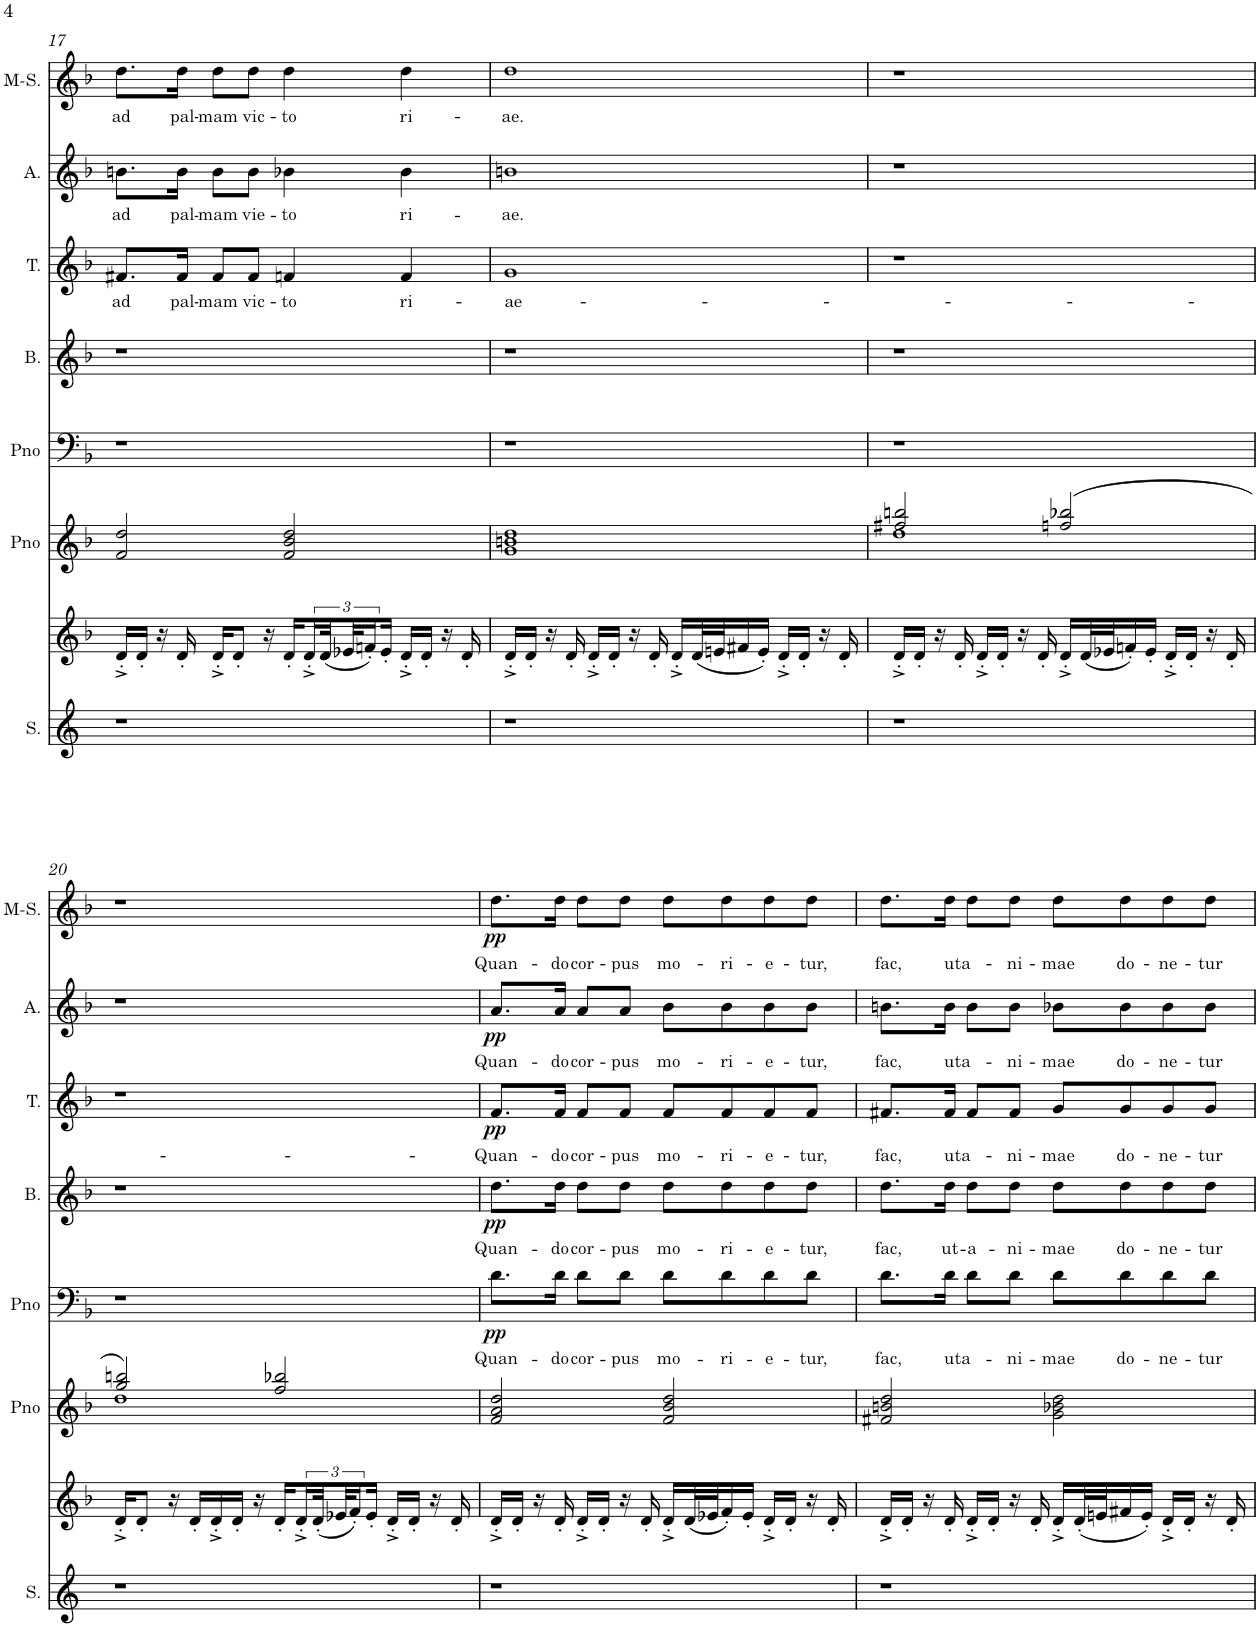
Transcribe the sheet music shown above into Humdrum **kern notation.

**kern	**kern	**kern	**kern	**text	**dynam	**kern	**text	**dynam	**kern	**text	**dynam	**kern	**text	**dynam	**kern	**text	**dynam
*part8	*part7	*part6	*part5	*part5	*part5	*part4	*part4	*part4	*part3	*part3	*part3	*part2	*part2	*part2	*part1	*part1	*part1
*staff8	*staff7	*staff6	*staff5	*staff5	*staff5	*staff4	*staff4	*staff4	*staff3	*staff3	*staff3	*staff2	*staff2	*staff2	*staff1	*staff1	*staff1
*I"Soprano	*I"Piano	*I"PIANO	*I"PIANO	*	*	*I"BASS	*	*	*I"TENOR	*	*	*I"ALTO	*	*	*I"Mezzo-soprano	*	*
*I'S.	*I'Pno	*I'Pno	*I'Pno	*	*	*I'B.	*	*	*I'T.	*	*	*I'A.	*	*	*I'M-S.	*	*
!!LO:PB:g=z
*clefG2	*clefG2	*clefG2	*clefF4	*	*	*clefG2	*	*	*clefG2	*	*	*clefG2	*	*	*clefG2	*	*
*k[]	*k[b-]	*k[b-]	*k[b-]	*	*	*k[b-]	*	*	*k[b-]	*	*	*k[b-]	*	*	*k[b-]	*	*
*	*	*M4/4	*M4/4	*	*	*M4/4	*	*	*M4/4	*	*	*M4/4	*	*	*M4/4	*	*
=17	=17	=17	=17	=17	=17	=17	=17	=17	=17	=17	=17	=17	=17	=17	=17	=17	=17
!	!	!	!	!	!	!	!	!	!	!LO:LY:b	!	!	!LO:LY:b	!	!	!LO:LY:b	!
1r	16d'^/LL	2f/ 2dd/	1r	.	.	1r	.	.	8.f#X/L	ad	.	8.bn\L	ad	.	8.dd\L	ad	.
.	16d'/JJ	.	.	.	.	.	.	.	.	.	.	.	.	.	.	.	.
.	16r	.	.	.	.	.	.	.	.	.	.	.	.	.	.	.	.
!	!	!	!	!	!	!	!	!	!	!LO:LY:b	!	!	!LO:LY:b	!	!	!LO:LY:b	!
.	16d'/	.	.	.	.	.	.	.	16f#/Jk	pal-	.	16b\Jk	pal-	.	16dd\Jk	pal-	.
!	!	!	!	!	!	!	!	!	!	!LO:LY:b	!	!	!LO:LY:b	!	!	!LO:LY:b	!
.	16d'^/KL	.	.	.	.	.	.	.	8f#/L	-mam	.	8b\L	-mam	.	8dd\L	-mam	.
.	8d'/J	.	.	.	.	.	.	.	.	.	.	.	.	.	.	.	.
!	!	!	!	!	!	!	!	!	!	!LO:LY:b	!	!	!LO:LY:b	!	!	!LO:LY:b	!
.	.	.	.	.	.	.	.	.	8f#/J	vic-	.	8b\J	vie-	.	8dd\J	vic-	.
.	16r	.	.	.	.	.	.	.	.	.	.	.	.	.	.	.	.
!	!	!	!	!	!	!	!	!	!	!LO:LY:b	!	!	!LO:LY:b	!	!	!LO:LY:b	!
.	16d'/LL	2f/ 2b-/ 2dd/	.	.	.	.	.	.	4fn/	-to	.	4b-X\	-to	.	4dd\	-to	.
.	24d'^/	.	.	.	.	.	.	.	.	.	.	.	.	.	.	.	.
.	(48d/L	.	.	.	.	.	.	.	.	.	.	.	.	.	.	.	.
.	48e-X/J	.	.	.	.	.	.	.	.	.	.	.	.	.	.	.	.
.	24fn'/)	.	.	.	.	.	.	.	.	.	.	.	.	.	.	.	.
.	16e-'/JJ	.	.	.	.	.	.	.	.	.	.	.	.	.	.	.	.
!	!	!	!	!	!	!	!	!	!	!LO:LY:b	!	!	!LO:LY:b	!	!	!LO:LY:b	!
.	16d'^/LL	.	.	.	.	.	.	.	4f/	ri-	.	4b-\	ri-	.	4dd\	ri-	.
.	16d'/JJ	.	.	.	.	.	.	.	.	.	.	.	.	.	.	.	.
.	16r	.	.	.	.	.	.	.	.	.	.	.	.	.	.	.	.
.	16d'/	.	.	.	.	.	.	.	.	.	.	.	.	.	.	.	.
=18	=18	=18	=18	=18	=18	=18	=18	=18	=18	=18	=18	=18	=18	=18	=18	=18	=18
!	!	!	!	!	!	!	!	!	!	!LO:LY:b	!	!	!LO:LY:b	!	!	!LO:LY:b	!
1r	16d'^/LL	1g 1bn 1dd	1r	.	.	1r	.	.	1g	-ae-	.	1bn	-ae.	.	1dd	-ae.	.
.	16d'/JJ	.	.	.	.	.	.	.	.	.	.	.	.	.	.	.	.
.	16r	.	.	.	.	.	.	.	.	.	.	.	.	.	.	.	.
.	16d'/	.	.	.	.	.	.	.	.	.	.	.	.	.	.	.	.
.	16d'^/LL	.	.	.	.	.	.	.	.	.	.	.	.	.	.	.	.
.	16d'/JJ	.	.	.	.	.	.	.	.	.	.	.	.	.	.	.	.
.	16r	.	.	.	.	.	.	.	.	.	.	.	.	.	.	.	.
.	16d'/	.	.	.	.	.	.	.	.	.	.	.	.	.	.	.	.
.	16d'^/LL	.	.	.	.	.	.	.	.	.	.	.	.	.	.	.	.
.	(32d/L	.	.	.	.	.	.	.	.	.	.	.	.	.	.	.	.
.	32en/J	.	.	.	.	.	.	.	.	.	.	.	.	.	.	.	.
.	16f#X/	.	.	.	.	.	.	.	.	.	.	.	.	.	.	.	.
.	16e'/JJ)	.	.	.	.	.	.	.	.	.	.	.	.	.	.	.	.
.	16d'^/LL	.	.	.	.	.	.	.	.	.	.	.	.	.	.	.	.
.	16d'/JJ	.	.	.	.	.	.	.	.	.	.	.	.	.	.	.	.
.	16r	.	.	.	.	.	.	.	.	.	.	.	.	.	.	.	.
.	16d'/	.	.	.	.	.	.	.	.	.	.	.	.	.	.	.	.
=19	=19	=19	=19	=19	=19	=19	=19	=19	=19	=19	=19	=19	=19	=19	=19	=19	=19
*	*	*^	*	*	*	*	*	*	*	*	*	*	*	*	*	*	*
1r	16d'^/LL	2ff#X/ 2bbn/	1dd	1r	.	.	1r	.	.	1r	.	.	1r	.	.	1r	.	.
.	16d'/JJ	.	.	.	.	.	.	.	.	.	.	.	.	.	.	.	.	.
.	16r	.	.	.	.	.	.	.	.	.	.	.	.	.	.	.	.	.
.	16d'/	.	.	.	.	.	.	.	.	.	.	.	.	.	.	.	.	.
.	16d'^/LL	.	.	.	.	.	.	.	.	.	.	.	.	.	.	.	.	.
.	16d'/JJ	.	.	.	.	.	.	.	.	.	.	.	.	.	.	.	.	.
.	16r	.	.	.	.	.	.	.	.	.	.	.	.	.	.	.	.	.
.	16d'/	.	.	.	.	.	.	.	.	.	.	.	.	.	.	.	.	.
.	16d'^/LL	(2ffn/ 2bb-X/	.	.	.	.	.	.	.	.	.	.	.	.	.	.	.	.
.	(32d/L	.	.	.	.	.	.	.	.	.	.	.	.	.	.	.	.	.
.	32e-X/J	.	.	.	.	.	.	.	.	.	.	.	.	.	.	.	.	.
.	16fn'/)	.	.	.	.	.	.	.	.	.	.	.	.	.	.	.	.	.
.	16e-'/JJ	.	.	.	.	.	.	.	.	.	.	.	.	.	.	.	.	.
.	16d'^/LL	.	.	.	.	.	.	.	.	.	.	.	.	.	.	.	.	.
.	16d'/JJ	.	.	.	.	.	.	.	.	.	.	.	.	.	.	.	.	.
.	16r	.	.	.	.	.	.	.	.	.	.	.	.	.	.	.	.	.
.	16d'/	.	.	.	.	.	.	.	.	.	.	.	.	.	.	.	.	.
!!LO:LB:g=z
=20	=20	=20	=20	=20	=20	=20	=20	=20	=20	=20	=20	=20	=20	=20	=20	=20	=20	=20
1r	16d'^/KL	2gg/ 2bbn/)	1dd	1r	.	.	1r	.	.	1r	.	.	1r	.	.	1r	.	.
.	8d'/J	.	.	.	.	.	.	.	.	.	.	.	.	.	.	.	.	.
.	16r	.	.	.	.	.	.	.	.	.	.	.	.	.	.	.	.	.
.	16d'/LL	.	.	.	.	.	.	.	.	.	.	.	.	.	.	.	.	.
.	16d'^/	.	.	.	.	.	.	.	.	.	.	.	.	.	.	.	.	.
.	16d'/JJ	.	.	.	.	.	.	.	.	.	.	.	.	.	.	.	.	.
.	16r	.	.	.	.	.	.	.	.	.	.	.	.	.	.	.	.	.
.	16d'/LL	2ff/ 2bb-X/	.	.	.	.	.	.	.	.	.	.	.	.	.	.	.	.
.	24d'^/	.	.	.	.	.	.	.	.	.	.	.	.	.	.	.	.	.
.	(48d'/L	.	.	.	.	.	.	.	.	.	.	.	.	.	.	.	.	.
.	48e-X/J	.	.	.	.	.	.	.	.	.	.	.	.	.	.	.	.	.
.	24f'/)	.	.	.	.	.	.	.	.	.	.	.	.	.	.	.	.	.
.	16e-'/JJ	.	.	.	.	.	.	.	.	.	.	.	.	.	.	.	.	.
.	16d'^/LL	.	.	.	.	.	.	.	.	.	.	.	.	.	.	.	.	.
.	16d'/JJ	.	.	.	.	.	.	.	.	.	.	.	.	.	.	.	.	.
.	16r	.	.	.	.	.	.	.	.	.	.	.	.	.	.	.	.	.
.	16d'/	.	.	.	.	.	.	.	.	.	.	.	.	.	.	.	.	.
*	*	*v	*v	*	*	*	*	*	*	*	*	*	*	*	*	*	*	*
=21	=21	=21	=21	=21	=21	=21	=21	=21	=21	=21	=21	=21	=21	=21	=21	=21	=21
!	!	!	!	!LO:LY:b	!LO:DY:b	!	!LO:LY:b	!LO:DY:b	!	!LO:LY:b	!LO:DY:b	!	!LO:LY:b	!LO:DY:b	!	!LO:LY:b	!LO:DY:b
1r	16d'^/LL	2f/ 2a/ 2dd/	8.d\L	Quan-	pp	8.dd\L	Quan-	pp	8.f/L	-Quan-	pp	8.a/L	Quan-	pp	8.dd\L	Quan-	pp
.	16d'/JJ	.	.	.	.	.	.	.	.	.	.	.	.	.	.	.	.
.	16r	.	.	.	.	.	.	.	.	.	.	.	.	.	.	.	.
!	!	!	!	!LO:LY:b	!	!	!LO:LY:b	!	!	!LO:LY:b	!	!	!LO:LY:b	!	!	!LO:LY:b	!
.	16d'/	.	16d\Jk	-do	.	16dd\Jk	-do	.	16f/Jk	-do	.	16a/Jk	-do	.	16dd\Jk	-do	.
!	!	!	!	!LO:LY:b	!	!	!LO:LY:b	!	!	!LO:LY:b	!	!	!LO:LY:b	!	!	!LO:LY:b	!
.	16d'^/LL	.	8d\L	cor-	.	8dd\L	cor-	.	8f/L	cor-	.	8a/L	cor-	.	8dd\L	cor-	.
.	16d'/JJ	.	.	.	.	.	.	.	.	.	.	.	.	.	.	.	.
!	!	!	!	!LO:LY:b	!	!	!LO:LY:b	!	!	!LO:LY:b	!	!	!LO:LY:b	!	!	!LO:LY:b	!
.	16r	.	8d\J	-pus	.	8dd\J	-pus	.	8f/J	-pus	.	8a/J	-pus	.	8dd\J	-pus	.
.	16d'/	.	.	.	.	.	.	.	.	.	.	.	.	.	.	.	.
!	!	!	!	!LO:LY:b	!	!	!LO:LY:b	!	!	!LO:LY:b	!	!	!LO:LY:b	!	!	!LO:LY:b	!
.	16d'^/LL	2f/ 2b-/ 2dd/	8d\L	mo-	.	8dd\L	mo-	.	8f/L	mo-	.	8b-\L	mo-	.	8dd\L	mo-	.
.	(32d/L	.	.	.	.	.	.	.	.	.	.	.	.	.	.	.	.
.	32e-X/J	.	.	.	.	.	.	.	.	.	.	.	.	.	.	.	.
!	!	!	!	!LO:LY:b	!	!	!LO:LY:b	!	!	!LO:LY:b	!	!	!LO:LY:b	!	!	!LO:LY:b	!
.	16f'/)	.	8d\	-ri-	.	8dd\	-ri-	.	8f/	-ri-	.	8b-\	-ri-	.	8dd\	-ri-	.
.	16e-'/JJ	.	.	.	.	.	.	.	.	.	.	.	.	.	.	.	.
!	!	!	!	!LO:LY:b	!	!	!LO:LY:b	!	!	!LO:LY:b	!	!	!LO:LY:b	!	!	!LO:LY:b	!
.	16d'^/LL	.	8d\	-e-	.	8dd\	-e-	.	8f/	-e-	.	8b-\	-e-	.	8dd\	-e-	.
.	16d'/JJ	.	.	.	.	.	.	.	.	.	.	.	.	.	.	.	.
!	!	!	!	!LO:LY:b	!	!	!LO:LY:b	!	!	!LO:LY:b	!	!	!LO:LY:b	!	!	!LO:LY:b	!
.	16r	.	8d\J	-tur,	.	8dd\J	-tur,	.	8f/J	-tur,	.	8b-\J	-tur,	.	8dd\J	-tur,	.
.	16d'/	.	.	.	.	.	.	.	.	.	.	.	.	.	.	.	.
=22	=22	=22	=22	=22	=22	=22	=22	=22	=22	=22	=22	=22	=22	=22	=22	=22	=22
!	!	!	!	!LO:LY:b	!	!	!LO:LY:b	!	!	!LO:LY:b	!	!	!LO:LY:b	!	!	!LO:LY:b	!
1r	16d'^/LL	2f#X/ 2bn/ 2dd/	8.d\L	fac,	.	8.dd\L	fac,	.	8.f#X/L	fac,	.	8.bn\L	fac,	.	8.dd\L	fac,	.
.	16d'/JJ	.	.	.	.	.	.	.	.	.	.	.	.	.	.	.	.
.	16r	.	.	.	.	.	.	.	.	.	.	.	.	.	.	.	.
!	!	!	!	!LO:LY:b	!	!	!LO:LY:b	!	!	!LO:LY:b	!	!	!LO:LY:b	!	!	!LO:LY:b	!
.	16d'/	.	16d\Jk	uta-	.	16dd\Jk	ut-	.	16f#/Jk	uta-	.	16b\Jk	uta-	.	16dd\Jk	uta-	.
!	!	!	!	!	!	!	!LO:LY:b	!	!	!	!	!	!	!	!	!	!
.	16d'^/LL	.	8d\L	.	.	8dd\L	-a-	.	8f#/L	.	.	8b\L	.	.	8dd\L	.	.
.	16d'/JJ	.	.	.	.	.	.	.	.	.	.	.	.	.	.	.	.
!	!	!	!	!LO:LY:b	!	!	!LO:LY:b	!	!	!LO:LY:b	!	!	!LO:LY:b	!	!	!LO:LY:b	!
.	16r	.	8d\J	-ni-	.	8dd\J	-ni-	.	8f#/J	-ni-	.	8b\J	-ni-	.	8dd\J	-ni-	.
.	16d'/	.	.	.	.	.	.	.	.	.	.	.	.	.	.	.	.
!	!	!	!	!LO:LY:b	!	!	!LO:LY:b	!	!	!LO:LY:b	!	!	!LO:LY:b	!	!	!LO:LY:b	!
.	16d'^/LL	2g\ 2b-X\ 2dd\	8d\L	-mae	.	8dd\L	-mae	.	8g/L	-mae	.	8b-X\L	-mae	.	8dd\L	-mae	.
.	(32d'/L	.	.	.	.	.	.	.	.	.	.	.	.	.	.	.	.
.	32en/J	.	.	.	.	.	.	.	.	.	.	.	.	.	.	.	.
!	!	!	!	!LO:LY:b	!	!	!LO:LY:b	!	!	!LO:LY:b	!	!	!LO:LY:b	!	!	!LO:LY:b	!
.	16f#X/	.	8d\	do-	.	8dd\	do-	.	8g/	do-	.	8b-\	do-	.	8dd\	do-	.
.	16e'/JJ)	.	.	.	.	.	.	.	.	.	.	.	.	.	.	.	.
!	!	!	!	!LO:LY:b	!	!	!LO:LY:b	!	!	!LO:LY:b	!	!	!LO:LY:b	!	!	!LO:LY:b	!
.	16d'^/LL	.	8d\	-ne-	.	8dd\	-ne-	.	8g/	-ne-	.	8b-\	-ne-	.	8dd\	-ne-	.
.	16d'/JJ	.	.	.	.	.	.	.	.	.	.	.	.	.	.	.	.
!	!	!	!	!LO:LY:b	!	!	!LO:LY:b	!	!	!LO:LY:b	!	!	!LO:LY:b	!	!	!LO:LY:b	!
.	16r	.	8d\J	-tur	.	8dd\J	-tur	.	8g/J	-tur	.	8b-\J	-tur	.	8dd\J	-tur	.
.	16d'/	.	.	.	.	.	.	.	.	.	.	.	.	.	.	.	.
=	=	=	=	=	=	=	=	=	=	=	=	=	=	=	=	=	=
*-	*-	*-	*-	*-	*-	*-	*-	*-	*-	*-	*-	*-	*-	*-	*-	*-	*-
